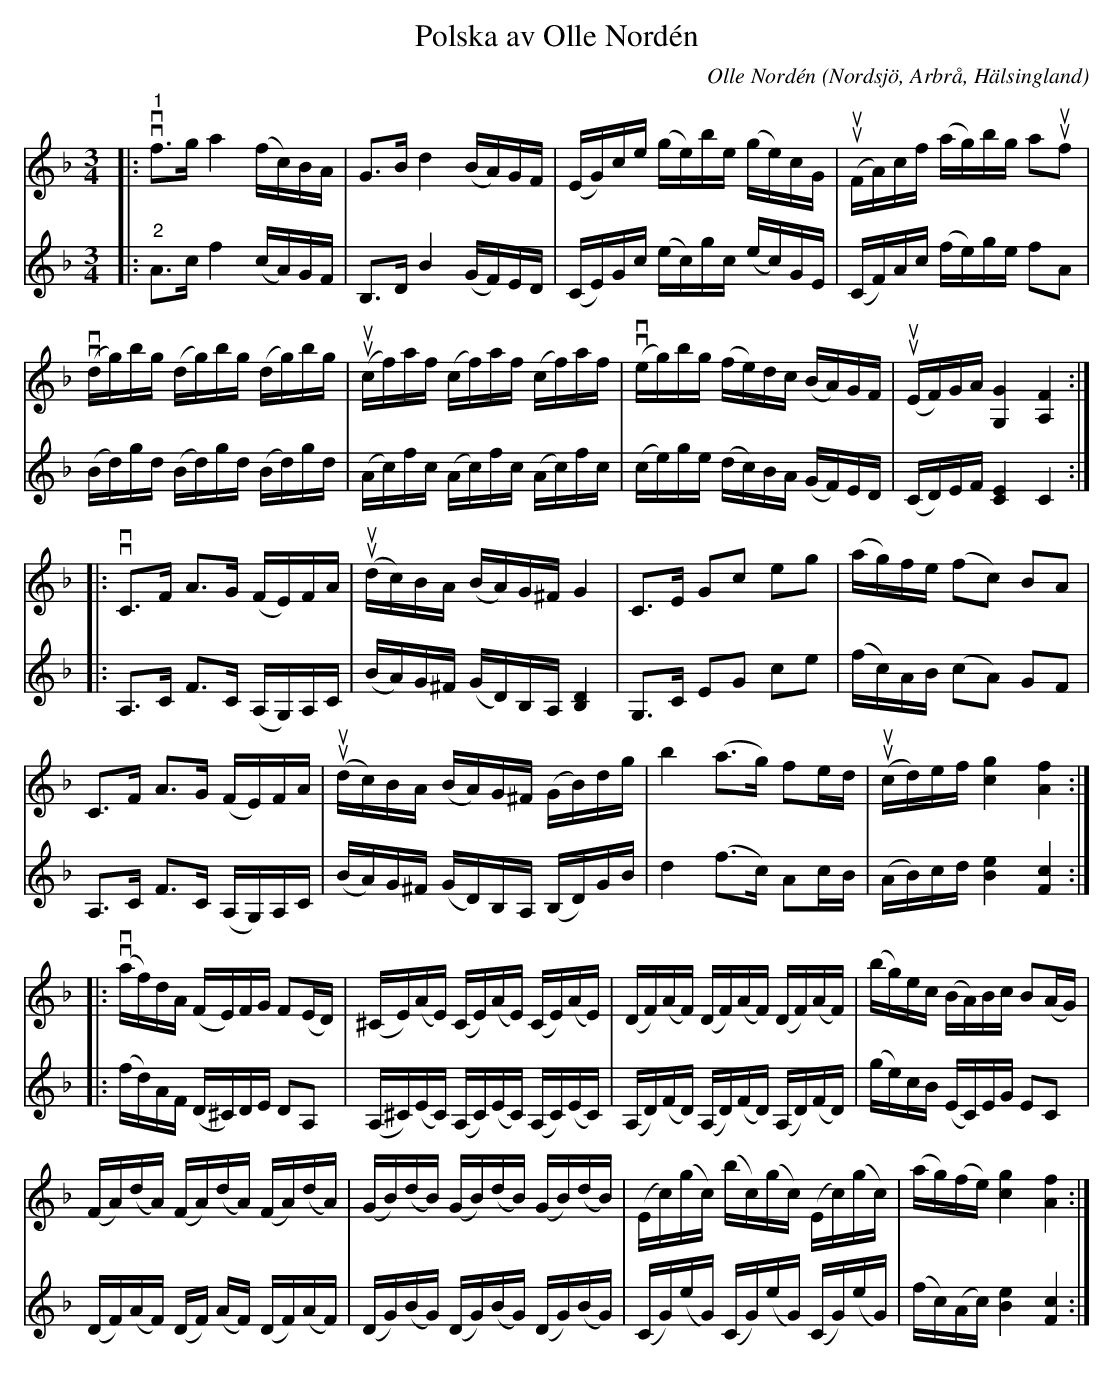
X:1
T:Polska av Olle Nordén
C:Olle Nordén
O:Nordsjö, Arbrå, Hälsingland
L:1/16
M:3/4
K:F
V:1
|:"^1"vv f2>g2 a4 (fc)BA | G2>B2 d4 (BA)GF | (EG)ce (ge)be (ge)cG | uu (FA)cf (ag)bg a2uuf2 |
vv (dg)bg (dg)bg (dg)bg |uu (cf)af (cf)af (cf)af | vv (eg)bg (fe)dc (BA)GF |uu (EF)GA [G,G]4 [A,F]4 ::
vv C2>F2 A2>G2 (FE)FA | uu (dc)BA (BA)G^F G4 | C2>E2 G2c2 e2g2 | (ag)fe (f2c2) B2A2 |
C2>F2 A2>G2 (FE)FA | uu (dc)BA (BA)G^F (GB)dg | b4 (a2>g2) f2ed |uu (cd)ef [cg]4 [Af]4 ::
vv (af)dA (FE)FG F2(ED) | (^CE)(AE) (CE)(AE) (CE)(AE) | (DF)(AF) (DF)(AF) (DF)(AF) | (bg)ec (BA)Bc B2(AG) |
 (FA)(dA) (FA)(dA) (FA)(dA) | (GB)(dB) (GB)(dB) (GB)(dB) | (Ec)(gc) (bc)(gc) (Ec)(gc) | (ag)(fe) [cg]4 [Af]4 :|
V:2
|:"^2" A2>c2 f4 (cA)GF | B,2>D2 B4 (GF)ED | (CE)Gc (ec)gc (ec)GE | (CF)Ac (fe)ge f2A2 |
(Bd)gd (Bd)gd (Bd)gd | (Ac)fc (Ac)fc (Ac)fc | (ce)ge (dc)BA (GF)ED | (CD)EF [CE]4 C4 ::
A,2>C2 F2>C2 (A,G,)A,C | (BA)G^F (GD)B,A, [B,D]4 | G,2>C2 E2G2 c2e2 | (fc)AB (c2A2) G2F2 |
A,2>C2 F2>C2 (A,G,)A,C | (BA)G^F (GD)B,A, (B,D)GB | d4 (f2>c2) A2cB | (AB)cd [Be]4 [Fc]4 ::
(fd)AF (D^C)DE D2A,2 | (A,^C)(EC) (A,C)(EC) (A,C)(EC) | (A,D)(FD) (A,D)(FD) (A,D)(FD) | (ge)cB (EC)EG E2C2 |
(DF)(AF) (DF) (AF) (DF)(AF) | (DG)(BG) (DG)(BG) (DG)(BG) | (CG)(eG) (CG)(eG) (CG)(eG) | (fc)(Ac) [Be]4 [Fc]4 :|
